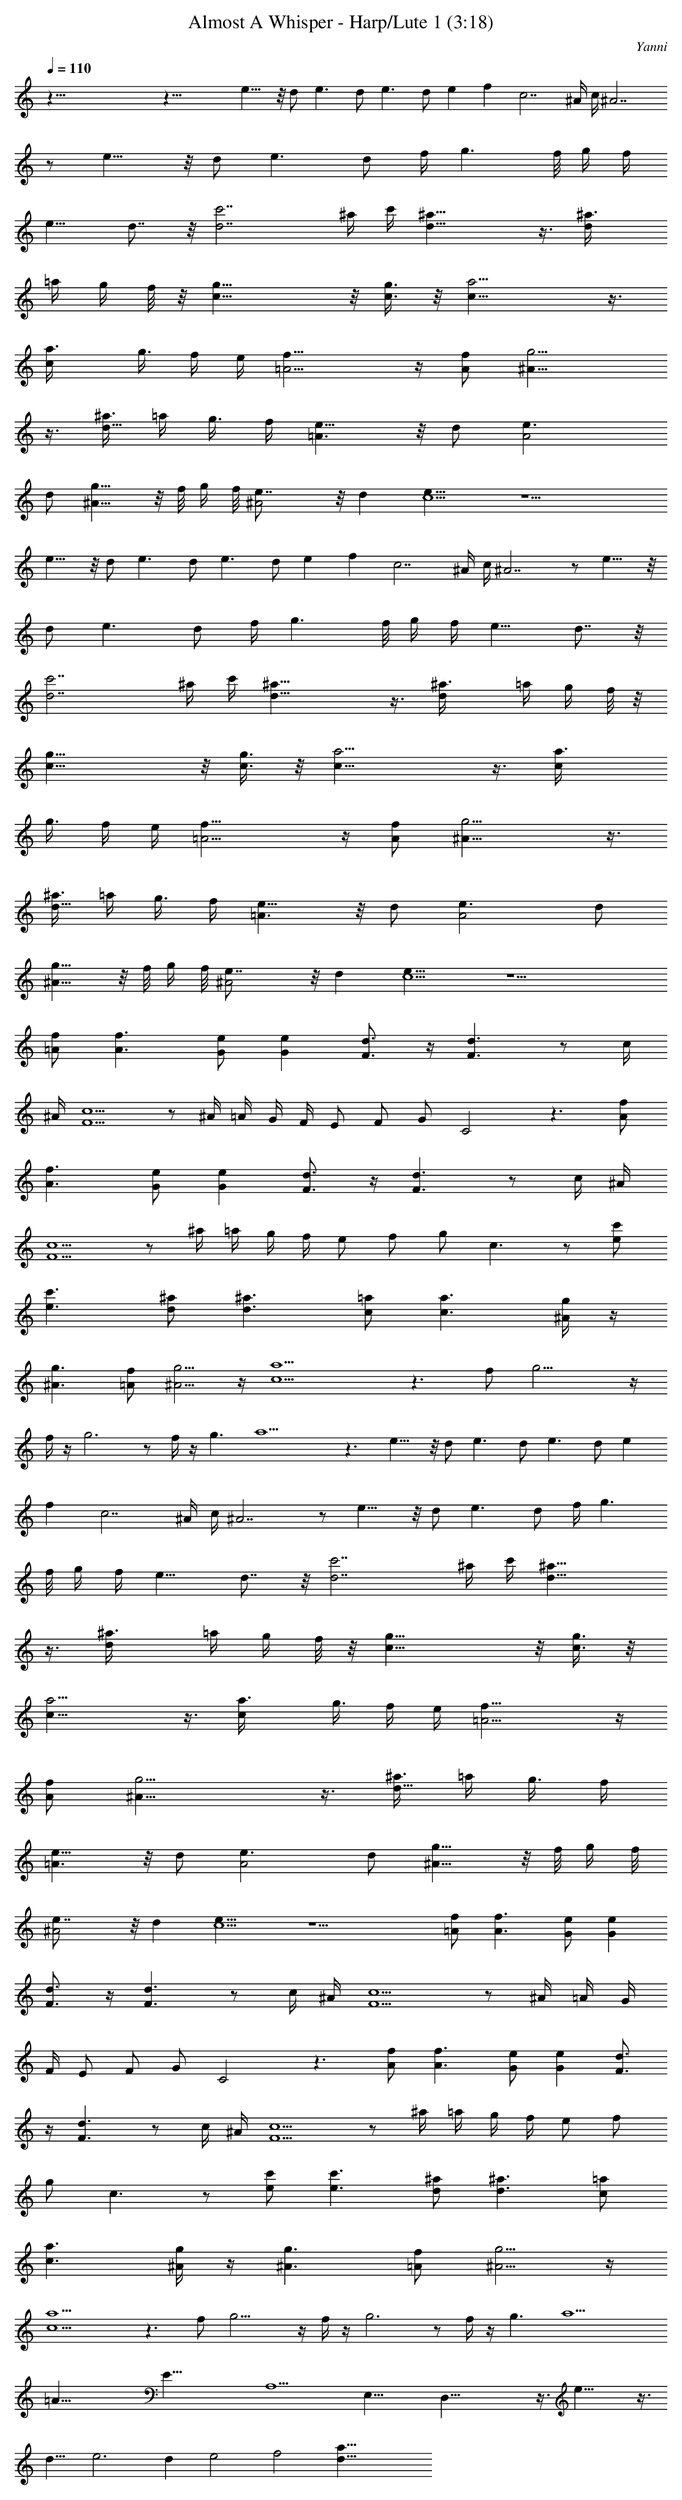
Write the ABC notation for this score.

X:1
T:Almost A Whisper - Harp/Lute 1 (3:18)
C:Yanni
L:1/4
Q:110
K:C
z117/8 z43/8 e11/8 z/8 d/2 e3/2 d/2 e3/2 d/2 e f c7/2 ^A/4 c/4 ^A7/2
z/2 e11/8 z/8 d/2 e3/2 [d/2z3/8] [f/4z/8] g3/2 f/8 g/4 [f/4z/8]
[e9/8z] d7/8 z/8 [d7/2c'7/2] ^a/4 c'/4 [d23/8^a21/8] z3/8 [d^a3/8z/4]
=a/4 g/4 f/8 z/8 [g23/8c23/8] z/8 [g3/8c3/8] z/8 [c25/8a13/4] z3/8
[ca3/8z/4] [g3/8z/4] f/4 e/4 [f23/8=A11/4] z/4 [f/2A/2] [g13/4^A25/8]
z3/8 [^a3/8d5/8z/4] =a/4 [g3/8z/4] f/4 [=A3/2e11/8] z/8 d/2 [A2e3/2]
d/2 [^A11/8g11/8] z/8 f/8 g/4 f/8 [^A2e7/8] z/8 d [c5/2e53/8] z11/2
e11/8 z/8 d/2 e3/2 d/2 e3/2 d/2 e f c7/2 ^A/4 c/4 ^A7/2 z/2 e11/8 z/8
d/2 e3/2 [d/2z3/8] [f/4z/8] g3/2 f/8 g/4 [f/4z/8] [e9/8z] d7/8 z/8
[d7/2c'7/2] ^a/4 c'/4 [d23/8^a21/8] z3/8 [d^a3/8z/4] =a/4 g/4 f/8 z/8
[g23/8c23/8] z/8 [g3/8c3/8] z/8 [c25/8a13/4] z3/8 [ca3/8z/4]
[g3/8z/4] f/4 e/4 [f23/8=A11/4] z/4 [f/2A/2] [g13/4^A25/8] z3/8
[^a3/8d5/8z/4] =a/4 [g3/8z/4] f/4 [=A3/2e11/8] z/8 d/2 [A2e3/2] d/2
[^A11/8g11/8] z/8 f/8 g/4 f/8 [^A2e7/8] z/8 d [c5/2e53/8] z13/2
[=A/2f/2] [f3/2A3/2] [G/2e/2] [Ge] [F3/4d3/4] z/4 [d3/2F3/2] z/2 c/4
^A/4 [c5/2F5/2] z/2 ^A/4 =A/4 G/4 F/4 E/2 F/2 G/2 C2 z3/2 [A/2f/2]
[f3/2A3/2] [G/2e/2] [eG] [d3/4F3/4] z/4 [d3/2F3/2] z/2 c/4 ^A/4
[F5/2c5/2] z/2 ^a/4 =a/4 g/4 f/4 e/2 f/2 g/2 c3/2 z/2 [e/2c'/2]
[c'3/2e3/2] [d/2^a/2] [^a3/2d3/2] [c/2=a/2] [a3/2c3/2] [^A/4g/4] z/4
[^A3/2g3/2] [=A/2f/2] [^A5/4g5/4] z/4 [c9/2a9/2] z3/2 f/2 g13/4 z/4
f/4 z/4 g3 z/2 f/4 z/4 g3/2 a5 z3/2 e11/8 z/8 d/2 e3/2 d/2 e3/2 d/2 e
f c7/2 ^A/4 c/4 ^A7/2 z/2 e11/8 z/8 d/2 e3/2 [d/2z3/8] [f/4z/8] g3/2
f/8 g/4 [f/4z/8] [e9/8z] d7/8 z/8 [d7/2c'7/2] ^a/4 c'/4 [d23/8^a21/8]
z3/8 [d^a3/8z/4] =a/4 g/4 f/8 z/8 [g23/8c23/8] z/8 [g3/8c3/8] z/8
[c25/8a13/4] z3/8 [ca3/8z/4] [g3/8z/4] f/4 e/4 [f23/8=A11/4] z/4
[f/2A/2] [g13/4^A25/8] z3/8 [^a3/8d5/8z/4] =a/4 [g3/8z/4] f/4
[=A3/2e11/8] z/8 d/2 [A2e3/2] d/2 [^A11/8g11/8] z/8 f/8 g/4 f/8
[^A2e7/8] z/8 d [c5/2e53/8] z13/2 [=A/2f/2] [f3/2A3/2] [G/2e/2] [Ge]
[F3/4d3/4] z/4 [d3/2F3/2] z/2 c/4 ^A/4 [c5/2F5/2] z/2 ^A/4 =A/4 G/4
F/4 E/2 F/2 G/2 C2 z3/2 [A/2f/2] [f3/2A3/2] [G/2e/2] [eG] [d3/4F3/4]
z/4 [d3/2F3/2] z/2 c/4 ^A/4 [F5/2c5/2] z/2 ^a/4 =a/4 g/4 f/4 e/2 f/2
g/2 c3/2 z/2 [e/2c'/2] [c'3/2e3/2] [d/2^a/2] [^a3/2d3/2] [c/2=a/2]
[a3/2c3/2] [^A/4g/4] z/4 [^A3/2g3/2] [=A/2f/2] [^A5/4g5/4] z/4
[c9/2a9/2] z3/2 f/2 g13/4 z/4 f/4 z/4 g3 z/2 f/4 z/4 g3/2 [a5z9/2]
[=A57/8z9/8] [E49/8z] [A,5z5/4] [E,31/8z17/8] D,57/8 z3/8 e21/8 z3/8
[d9/8z] e3 d e2 f2 [a33/8d33/8]
